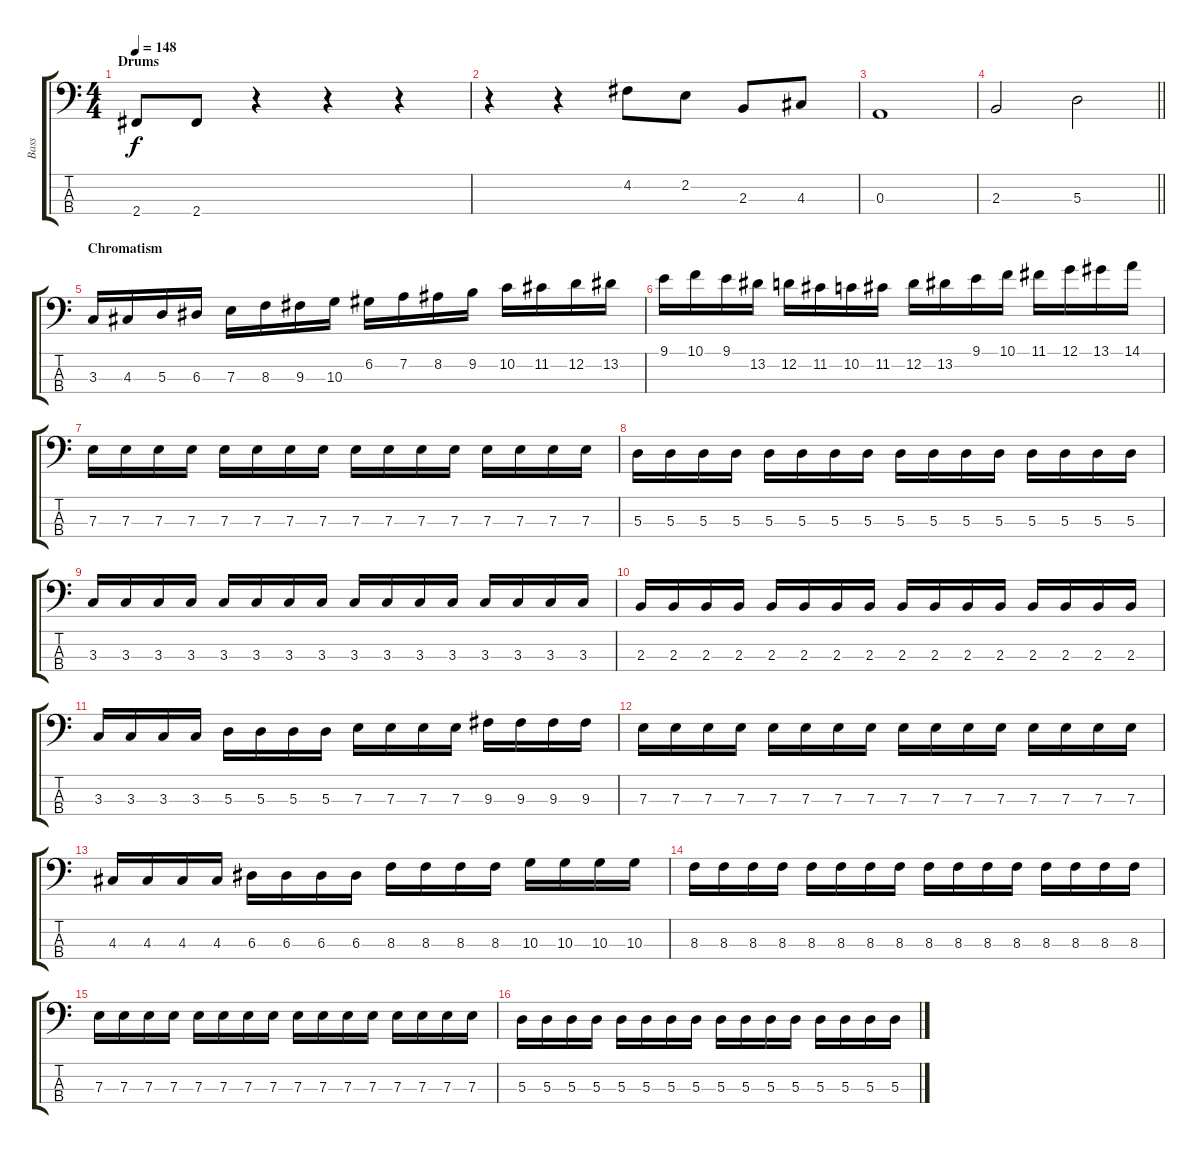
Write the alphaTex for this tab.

\track ("Bass" "Bass") {instrument electricbasspick}
\staff {score tabs}
\tuning (G2 D2 A1 E1) {hide}
\ts (4 4)
\section ("" "Drums")
\tempo 148
\clef f4
\ks c
2.4.8{dy f} 2.4.8 r.4 r.4 r.4 |
r.4 r.4 4.2.8 2.2.8 2.3.8 4.3.8 |
0.3.1 |
\barLineRight lightlight
2.3.2 5.3.2 |
\section ("" "Chromatism")
3.3.16 4.3.16 5.3.16 6.3.16 7.3.16 8.3.16 9.3.16 10.3.16 6.2.16 7.2.16 8.2.16 9.2.16 10.2.16 11.2.16 12.2.16 13.2.16 |
9.1.16 10.1.16 9.1.16 13.2.16 12.2.16 11.2.16 10.2.16 11.2.16 12.2.16 13.2.16 9.1.16 10.1.16 11.1.16 12.1.16 13.1.16 14.1.16 |
7.3.16 7.3.16 7.3.16 7.3.16 7.3.16 7.3.16 7.3.16 7.3.16 7.3.16 7.3.16 7.3.16 7.3.16 7.3.16 7.3.16 7.3.16 7.3.16 |
5.3.16 5.3.16 5.3.16 5.3.16 5.3.16 5.3.16 5.3.16 5.3.16 5.3.16 5.3.16 5.3.16 5.3.16 5.3.16 5.3.16 5.3.16 5.3.16 |
3.3.16 3.3.16 3.3.16 3.3.16 3.3.16 3.3.16 3.3.16 3.3.16 3.3.16 3.3.16 3.3.16 3.3.16 3.3.16 3.3.16 3.3.16 3.3.16 |
2.3.16 2.3.16 2.3.16 2.3.16 2.3.16 2.3.16 2.3.16 2.3.16 2.3.16 2.3.16 2.3.16 2.3.16 2.3.16 2.3.16 2.3.16 2.3.16 |
3.3.16 3.3.16 3.3.16 3.3.16 5.3.16 5.3.16 5.3.16 5.3.16 7.3.16 7.3.16 7.3.16 7.3.16 9.3.16 9.3.16 9.3.16 9.3.16 |
7.3.16 7.3.16 7.3.16 7.3.16 7.3.16 7.3.16 7.3.16 7.3.16 7.3.16 7.3.16 7.3.16 7.3.16 7.3.16 7.3.16 7.3.16 7.3.16 |
4.3.16 4.3.16 4.3.16 4.3.16 6.3.16 6.3.16 6.3.16 6.3.16 8.3.16 8.3.16 8.3.16 8.3.16 10.3.16 10.3.16 10.3.16 10.3.16 |
8.3.16 8.3.16 8.3.16 8.3.16 8.3.16 8.3.16 8.3.16 8.3.16 8.3.16 8.3.16 8.3.16 8.3.16 8.3.16 8.3.16 8.3.16 8.3.16 |
7.3.16 7.3.16 7.3.16 7.3.16 7.3.16 7.3.16 7.3.16 7.3.16 7.3.16 7.3.16 7.3.16 7.3.16 7.3.16 7.3.16 7.3.16 7.3.16 |
5.3.16 5.3.16 5.3.16 5.3.16 5.3.16 5.3.16 5.3.16 5.3.16 5.3.16 5.3.16 5.3.16 5.3.16 5.3.16 5.3.16 5.3.16 5.3.16
